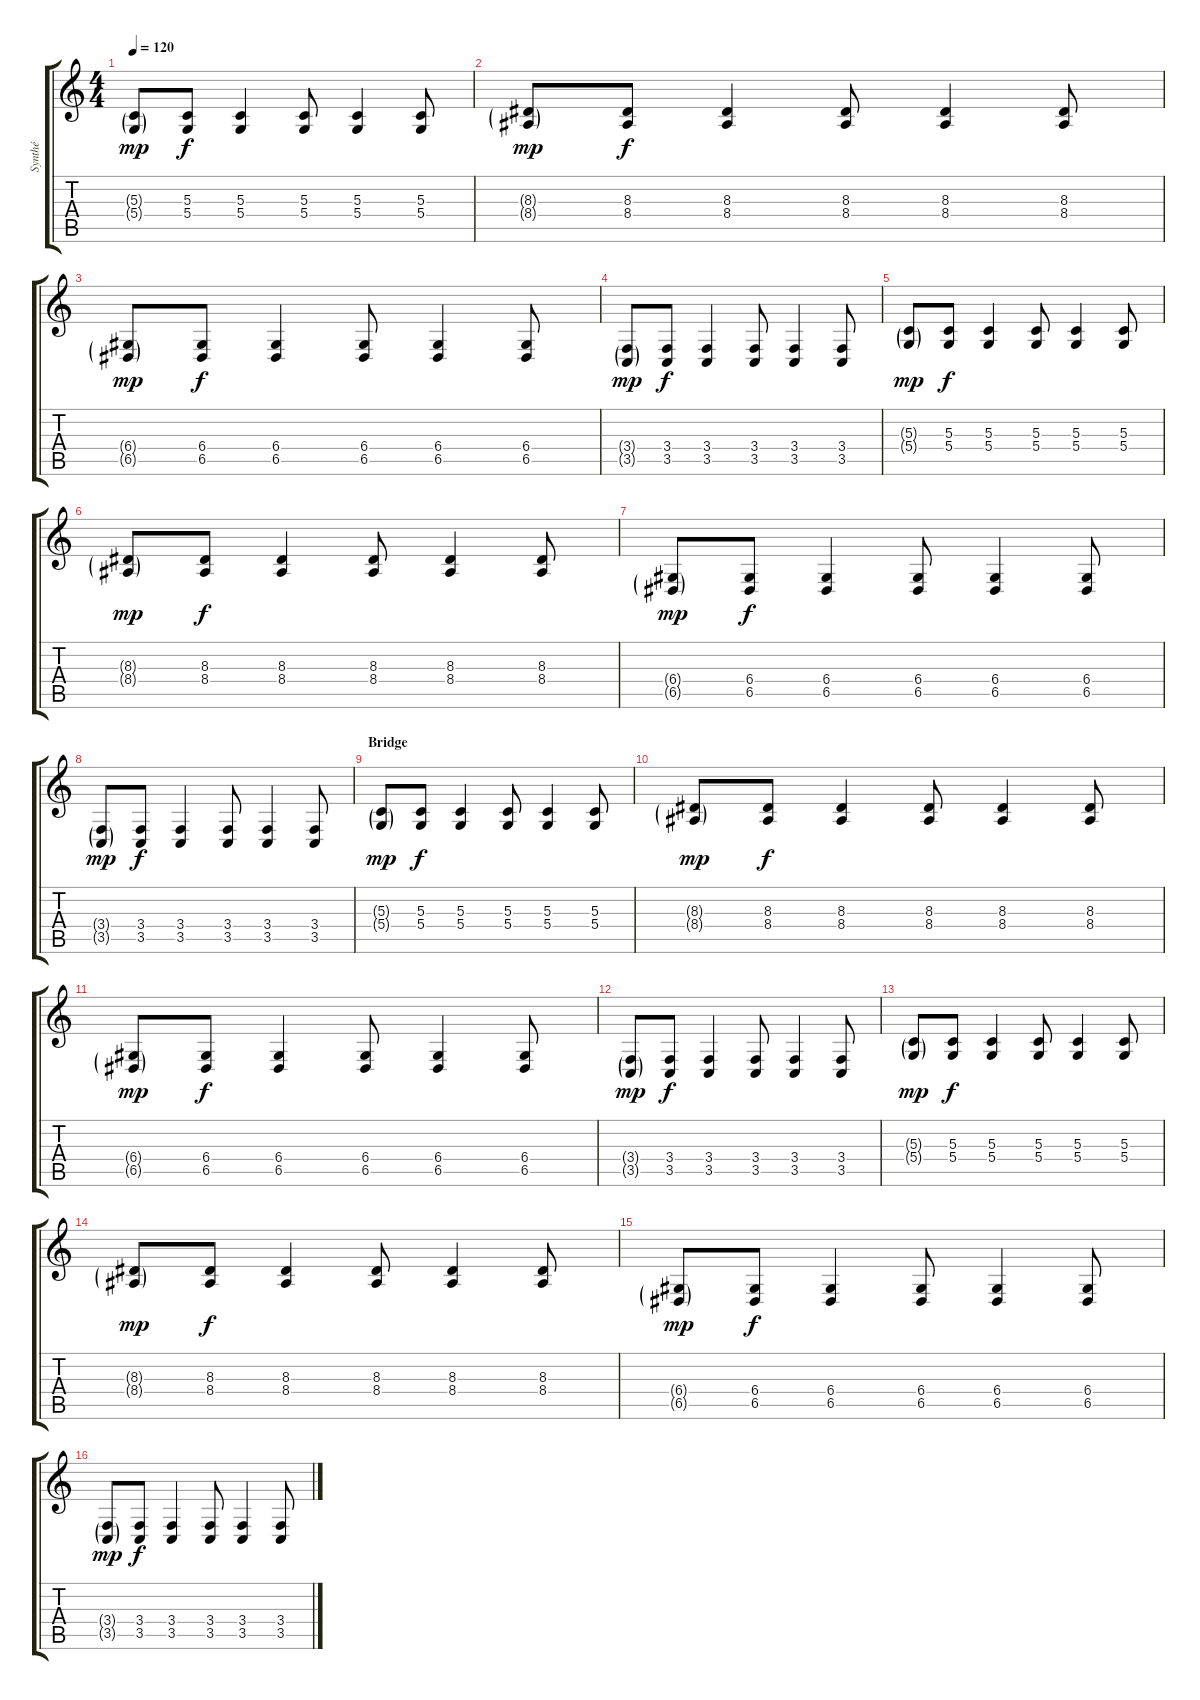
\track ("Synthé" "Synthé") {instrument lead5charang}
\staff {score tabs}
\tuning (E4 B3 G3 D3 A2 E2) {hide}
\ts (4 4)
\tempo 120
\clef g2
\ks c
(5.3{g} 5.4{g}).8{dy mp} (5.3 5.4).8{dy f} (5.3 5.4).4 (5.3 5.4).8 (5.3 5.4).4 (5.3 5.4).8 |
(8.3{g} 8.4{g}).8{dy mp} (8.3 8.4).8{dy f} (8.3 8.4).4 (8.3 8.4).8 (8.3 8.4).4 (8.3 8.4).8 |
(6.4{g} 6.5{g}).8{dy mp} (6.4 6.5).8{dy f} (6.4 6.5).4 (6.4 6.5).8 (6.4 6.5).4 (6.4 6.5).8 |
(3.4{g} 3.5{g}).8{dy mp} (3.4 3.5).8{dy f} (3.4 3.5).4 (3.4 3.5).8 (3.4 3.5).4 (3.4 3.5).8 |
(5.3{g} 5.4{g}).8{dy mp} (5.3 5.4).8{dy f} (5.3 5.4).4 (5.3 5.4).8 (5.3 5.4).4 (5.3 5.4).8 |
(8.3{g} 8.4{g}).8{dy mp} (8.3 8.4).8{dy f} (8.3 8.4).4 (8.3 8.4).8 (8.3 8.4).4 (8.3 8.4).8 |
(6.4{g} 6.5{g}).8{dy mp} (6.4 6.5).8{dy f} (6.4 6.5).4 (6.4 6.5).8 (6.4 6.5).4 (6.4 6.5).8 |
(3.4{g} 3.5{g}).8{dy mp} (3.4 3.5).8{dy f} (3.4 3.5).4 (3.4 3.5).8 (3.4 3.5).4 (3.4 3.5).8 |
\section ("" "Bridge")
(5.3{g} 5.4{g}).8{dy mp} (5.3 5.4).8{dy f} (5.3 5.4).4 (5.3 5.4).8 (5.3 5.4).4 (5.3 5.4).8 |
(8.3{g} 8.4{g}).8{dy mp} (8.3 8.4).8{dy f} (8.3 8.4).4 (8.3 8.4).8 (8.3 8.4).4 (8.3 8.4).8 |
(6.4{g} 6.5{g}).8{dy mp} (6.4 6.5).8{dy f} (6.4 6.5).4 (6.4 6.5).8 (6.4 6.5).4 (6.4 6.5).8 |
(3.4{g} 3.5{g}).8{dy mp} (3.4 3.5).8{dy f} (3.4 3.5).4 (3.4 3.5).8 (3.4 3.5).4 (3.4 3.5).8 |
(5.3{g} 5.4{g}).8{dy mp} (5.3 5.4).8{dy f} (5.3 5.4).4 (5.3 5.4).8 (5.3 5.4).4 (5.3 5.4).8 |
(8.3{g} 8.4{g}).8{dy mp} (8.3 8.4).8{dy f} (8.3 8.4).4 (8.3 8.4).8 (8.3 8.4).4 (8.3 8.4).8 |
(6.4{g} 6.5{g}).8{dy mp} (6.4 6.5).8{dy f} (6.4 6.5).4 (6.4 6.5).8 (6.4 6.5).4 (6.4 6.5).8 |
(3.4{g} 3.5{g}).8{dy mp} (3.4 3.5).8{dy f} (3.4 3.5).4 (3.4 3.5).8 (3.4 3.5).4 (3.4 3.5).8
